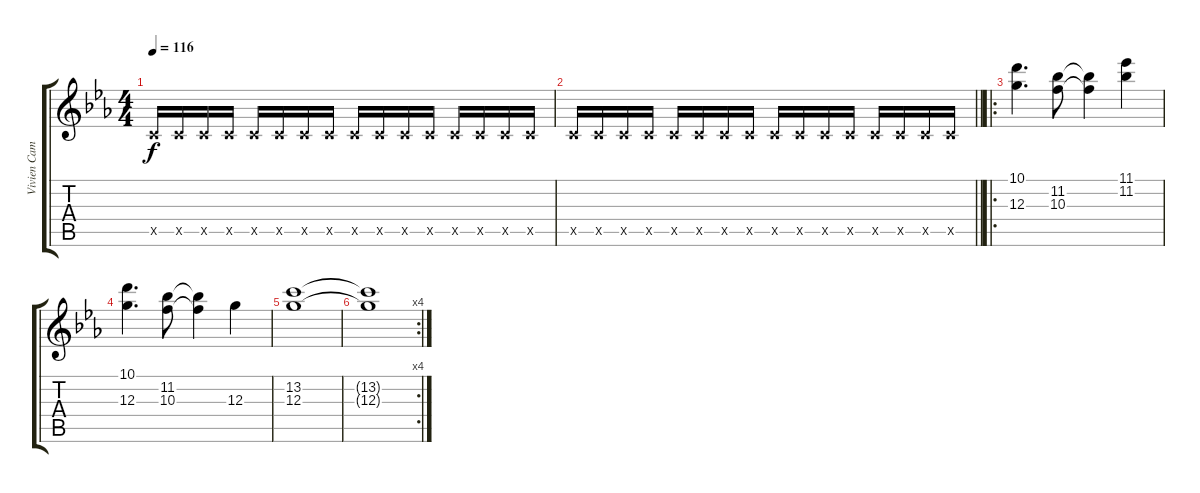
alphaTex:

\track ("Vivien Campbell I" "Vivien Cam") {instrument overdrivenguitar}
\staff {score tabs}
\tuning (E4 B3 G3 D3 A2 E2) {hide}
\ts (4 4)
\tempo 116
\clef g2
\ks eb
3.5{x}.16{dy f} 3.5{x}.16 3.5{x}.16 3.5{x}.16 3.5{x}.16 3.5{x}.16 3.5{x}.16 3.5{x}.16 3.5{x}.16 3.5{x}.16 3.5{x}.16 3.5{x}.16 3.5{x}.16 3.5{x}.16 3.5{x}.16 3.5{x}.16 |
\barLineRight lightlight
3.5{x}.16 3.5{x}.16 3.5{x}.16 3.5{x}.16 3.5{x}.16 3.5{x}.16 3.5{x}.16 3.5{x}.16 3.5{x}.16 3.5{x}.16 3.5{x}.16 3.5{x}.16 3.5{x}.16 3.5{x}.16 3.5{x}.16 3.5{x}.16 |
\ro
(10.1 12.3).4{d} (11.2 10.3).8 (11.2{t} 10.3{t}).4 (11.1 11.2).4 |
(10.1 12.3).4{d} (11.2 10.3).8 (11.2{t} 10.3{t}).4 12.3.4 |
(13.2 12.3).1 |
\rc 4
(13.2{t} 12.3{t}).1
